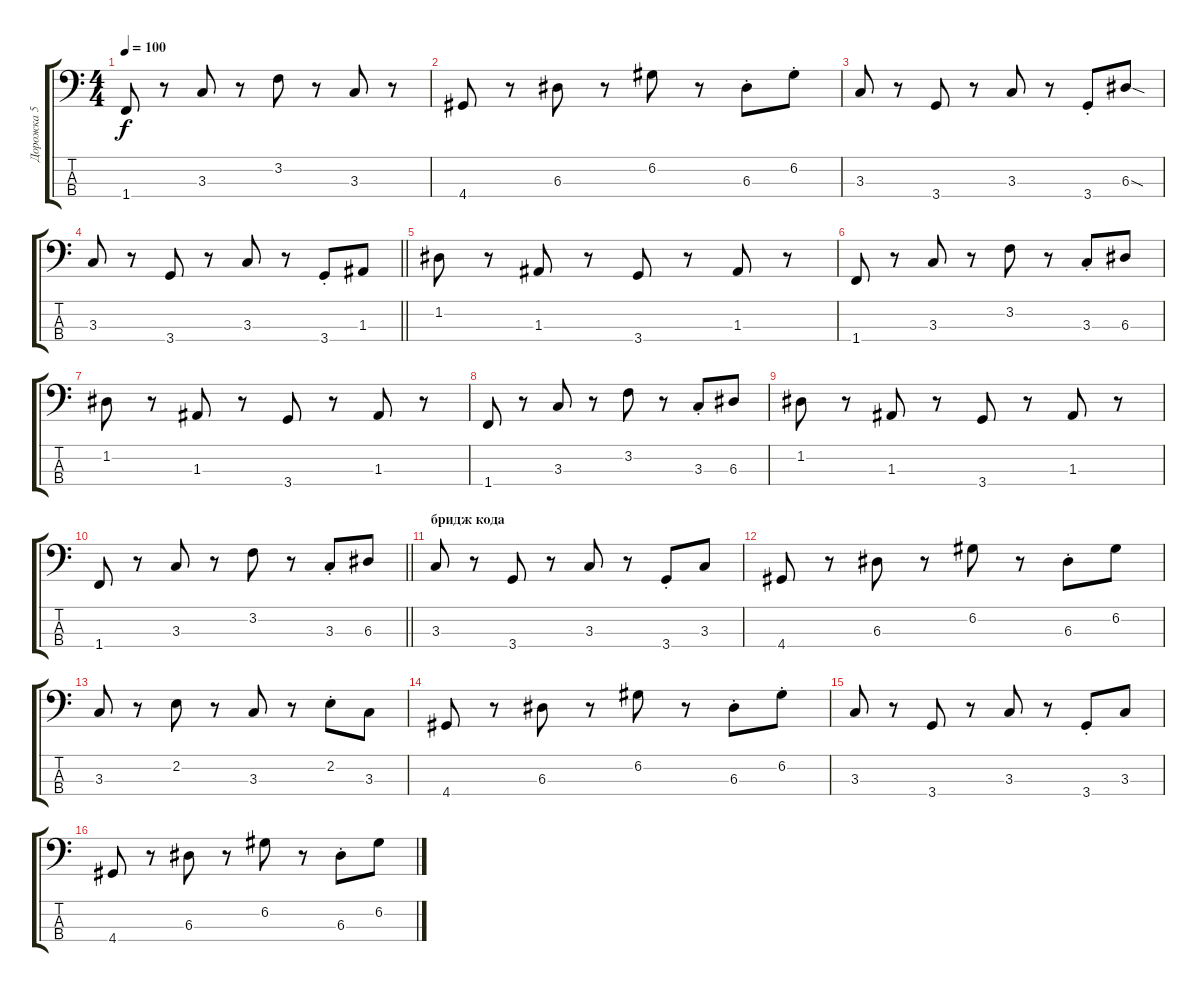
\track ("Дорожка 5" "Дорожка 5") {instrument electricbassfinger}
\staff {score tabs}
\tuning (G2 D2 A1 E1) {hide}
\ts (4 4)
\tempo 100
\clef f4
\ks c
1.4.8{dy f} r.8 3.3.8 r.8 3.2.8 r.8 3.3.8 r.8 |
4.4.8 r.8 6.3.8 r.8 6.2.8 r.8 6.3{st}.8 6.2{st}.8 |
3.3.8 r.8 3.4.8 r.8 3.3.8 r.8 3.4{st}.8 6.3{sod}.8 |
\barLineRight lightlight
3.3.8 r.8 3.4.8 r.8 3.3.8 r.8 3.4{st}.8 1.3.8 |
1.2.8 r.8 1.3.8 r.8 3.4.8 r.8 1.3.8 r.8 |
1.4.8 r.8 3.3.8 r.8 3.2.8 r.8 3.3{st}.8 6.3.8 |
1.2.8 r.8 1.3.8 r.8 3.4.8 r.8 1.3.8 r.8 |
1.4.8 r.8 3.3.8 r.8 3.2.8 r.8 3.3{st}.8 6.3.8 |
1.2.8 r.8 1.3.8 r.8 3.4.8 r.8 1.3.8 r.8 |
\barLineRight lightlight
1.4.8 r.8 3.3.8 r.8 3.2.8 r.8 3.3{st}.8 6.3.8 |
\section ("" "бридж кода")
3.3.8 r.8 3.4.8 r.8 3.3.8 r.8 3.4{st}.8 3.3.8 |
4.4.8 r.8 6.3.8 r.8 6.2.8 r.8 6.3{st}.8 6.2.8 |
3.3.8 r.8 2.2.8 r.8 3.3.8 r.8 2.2{st}.8 3.3.8 |
4.4.8 r.8 6.3.8 r.8 6.2.8 r.8 6.3{st}.8 6.2{st}.8 |
3.3.8 r.8 3.4.8 r.8 3.3.8 r.8 3.4{st}.8 3.3.8 |
4.4.8 r.8 6.3.8 r.8 6.2.8 r.8 6.3{st}.8 6.2.8
